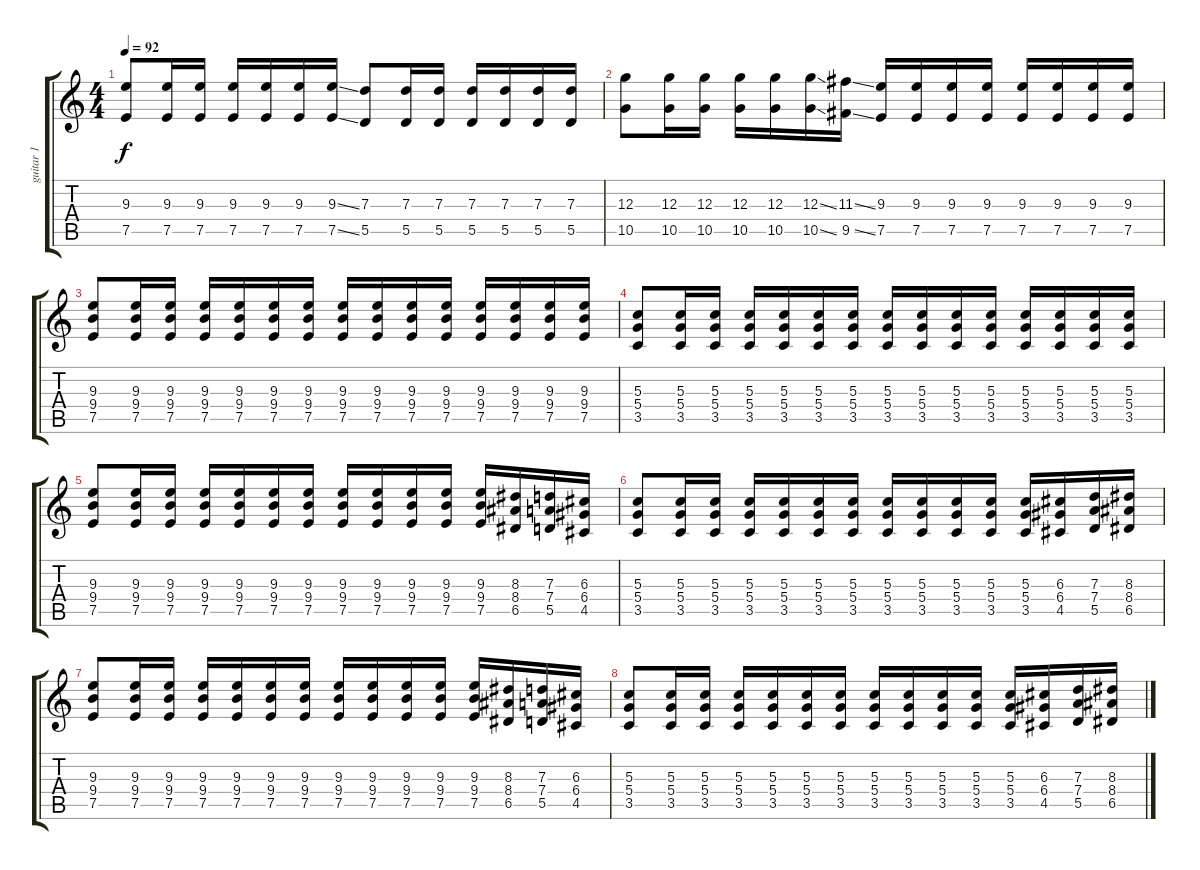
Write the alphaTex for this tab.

\track ("guitar 1" "guitar 1") {instrument distortionguitar}
\staff {score tabs}
\tuning (E4 B3 G3 D3 A2 E2) {hide}
\ts (4 4)
\tempo 92
\clef g2
\ks c
(9.3 7.5).8{dy f} (9.3 7.5).16 (9.3 7.5).16 (9.3 7.5).16 (9.3 7.5).16 (9.3 7.5).16 (9.3{ss} 7.5{ss}).16 (7.3 5.5).8 (7.3 5.5).16 (7.3 5.5).16 (7.3 5.5).16 (7.3 5.5).16 (7.3 5.5).16 (7.3 5.5).16 |
(12.3 10.5).8 (12.3 10.5).16 (12.3 10.5).16 (12.3 10.5).16 (12.3 10.5).16 (12.3{ss} 10.5{ss}).16 (11.3{ss} 9.5{ss}).16 (9.3 7.5).16 (9.3 7.5).16 (9.3 7.5).16 (9.3 7.5).16 (9.3 7.5).16 (9.3 7.5).16 (9.3 7.5).16 (9.3 7.5).16 |
(9.3 9.4 7.5).8 (9.3 9.4 7.5).16 (9.3 9.4 7.5).16 (9.3 9.4 7.5).16 (9.3 9.4 7.5).16 (9.3 9.4 7.5).16 (9.3 9.4 7.5).16 (9.3 9.4 7.5).16 (9.3 9.4 7.5).16 (9.3 9.4 7.5).16 (9.3 9.4 7.5).16 (9.3 9.4 7.5).16 (9.3 9.4 7.5).16 (9.3 9.4 7.5).16 (9.3 9.4 7.5).16 |
(5.3 5.4 3.5).8 (5.3 5.4 3.5).16 (5.3 5.4 3.5).16 (5.3 5.4 3.5).16 (5.3 5.4 3.5).16 (5.3 5.4 3.5).16 (5.3 5.4 3.5).16 (5.3 5.4 3.5).16 (5.3 5.4 3.5).16 (5.3 5.4 3.5).16 (5.3 5.4 3.5).16 (5.3 5.4 3.5).16 (5.3 5.4 3.5).16 (5.3 5.4 3.5).16 (5.3 5.4 3.5).16 |
(9.3 9.4 7.5).8 (9.3 9.4 7.5).16 (9.3 9.4 7.5).16 (9.3 9.4 7.5).16 (9.3 9.4 7.5).16 (9.3 9.4 7.5).16 (9.3 9.4 7.5).16 (9.3 9.4 7.5).16 (9.3 9.4 7.5).16 (9.3 9.4 7.5).16 (9.3 9.4 7.5).16 (9.3 9.4 7.5).16 (8.3 8.4 6.5).16 (7.3 7.4 5.5).16 (6.3 6.4 4.5).16 |
(5.3 5.4 3.5).8 (5.3 5.4 3.5).16 (5.3 5.4 3.5).16 (5.3 5.4 3.5).16 (5.3 5.4 3.5).16 (5.3 5.4 3.5).16 (5.3 5.4 3.5).16 (5.3 5.4 3.5).16 (5.3 5.4 3.5).16 (5.3 5.4 3.5).16 (5.3 5.4 3.5).16 (5.3 5.4 3.5).16 (6.3 6.4 4.5).16 (7.3 7.4 5.5).16 (8.3 8.4 6.5).16 |
(9.3 9.4 7.5).8 (9.3 9.4 7.5).16 (9.3 9.4 7.5).16 (9.3 9.4 7.5).16 (9.3 9.4 7.5).16 (9.3 9.4 7.5).16 (9.3 9.4 7.5).16 (9.3 9.4 7.5).16 (9.3 9.4 7.5).16 (9.3 9.4 7.5).16 (9.3 9.4 7.5).16 (9.3 9.4 7.5).16 (8.3 8.4 6.5).16 (7.3 7.4 5.5).16 (6.3 6.4 4.5).16 |
(5.3 5.4 3.5).8 (5.3 5.4 3.5).16 (5.3 5.4 3.5).16 (5.3 5.4 3.5).16 (5.3 5.4 3.5).16 (5.3 5.4 3.5).16 (5.3 5.4 3.5).16 (5.3 5.4 3.5).16 (5.3 5.4 3.5).16 (5.3 5.4 3.5).16 (5.3 5.4 3.5).16 (5.3 5.4 3.5).16 (6.3 6.4 4.5).16 (7.3 7.4 5.5).16 (8.3 8.4 6.5).16
